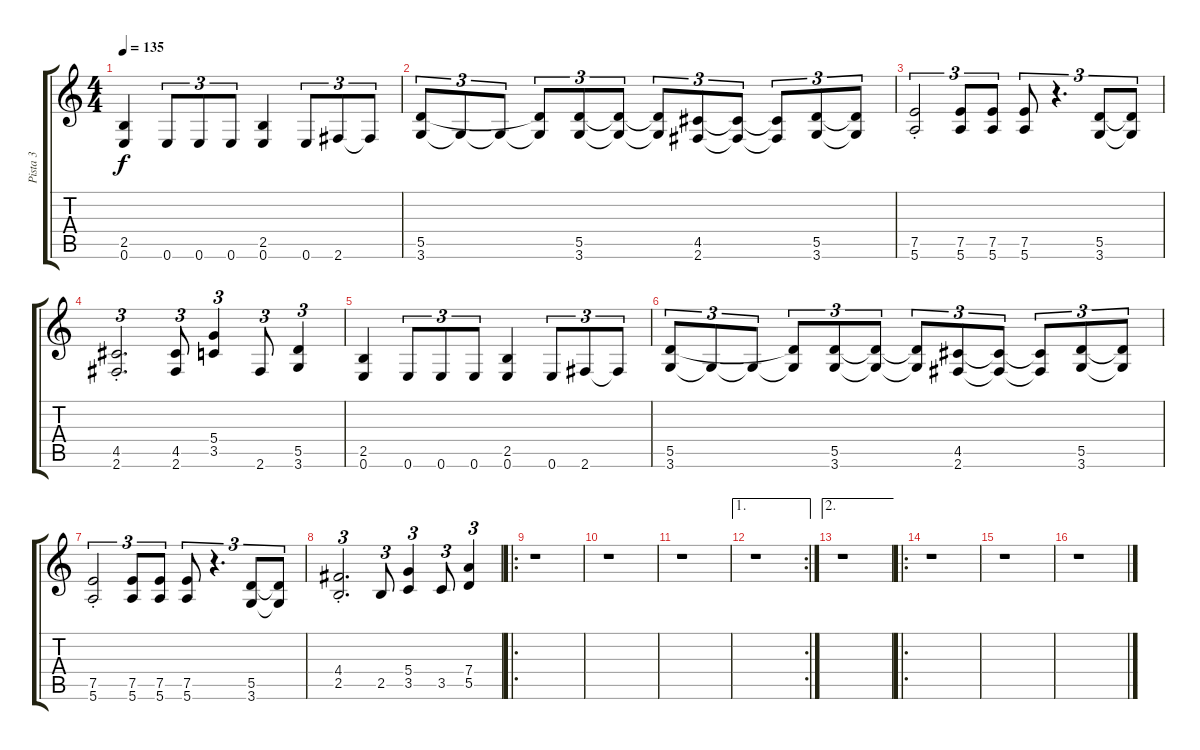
\track ("Pista 3" "Pista 3") {instrument distortionguitar}
\staff {score tabs}
\tuning (E4 B3 G3 D3 A2 E2) {hide}
\ts (4 4)
\tempo 135
\clef g2
\ks c
(2.5 0.6).4{dy f} 0.6.8{tu (3 2)} 0.6.8{tu (3 2)} 0.6.8{tu (3 2)} (2.5 0.6).4 0.6.8{tu (3 2)} 2.6.8{tu (3 2)} 2.6{t}.8{tu (3 2)} |
(5.5 3.6).8{tu (3 2)} 3.6{t}.8{tu (3 2)} 3.6{t}.8{tu (3 2)} (5.5{t} 3.6{t}).8{tu (3 2)} (5.5 3.6).8{tu (3 2)} (5.5{t} 3.6{t}).8{tu (3 2)} (5.5{t} 3.6{t}).8{tu (3 2)} (4.5 2.6).8{tu (3 2)} (4.5{t} 2.6{t}).8{tu (3 2)} (4.5{t} 2.6{t}).8{tu (3 2)} (5.5 3.6).8{tu (3 2)} (5.5{t} 3.6{t}).8{tu (3 2)} |
(7.5{st} 5.6).2{tu (3 2)} (7.5 5.6).8{tu (3 2)} (7.5 5.6).8{tu (3 2)} (7.5 5.6).8{tu (3 2)} r.4{d tu (3 2)} (5.5 3.6).8{tu (3 2)} (5.5{t} 3.6{t}).8{tu (3 2)} |
(4.5{st} 2.6).2{d tu (3 2)} (4.5 2.6).8{tu (3 2)} (5.4 3.5).4{tu (3 2)} 2.6.8{tu (3 2)} (5.5 3.6).4{tu (3 2)} |
(2.5 0.6).4 0.6.8{tu (3 2)} 0.6.8{tu (3 2)} 0.6.8{tu (3 2)} (2.5 0.6).4 0.6.8{tu (3 2)} 2.6.8{tu (3 2)} 2.6{t}.8{tu (3 2)} |
(5.5 3.6).8{tu (3 2)} 3.6{t}.8{tu (3 2)} 3.6{t}.8{tu (3 2)} (5.5{t} 3.6{t}).8{tu (3 2)} (5.5 3.6).8{tu (3 2)} (5.5{t} 3.6{t}).8{tu (3 2)} (5.5{t} 3.6{t}).8{tu (3 2)} (4.5 2.6).8{tu (3 2)} (4.5{t} 2.6{t}).8{tu (3 2)} (4.5{t} 2.6{t}).8{tu (3 2)} (5.5 3.6).8{tu (3 2)} (5.5{t} 3.6{t}).8{tu (3 2)} |
(7.5{st} 5.6).2{tu (3 2)} (7.5 5.6).8{tu (3 2)} (7.5 5.6).8{tu (3 2)} (7.5 5.6).8{tu (3 2)} r.4{d tu (3 2)} (5.5 3.6).8{tu (3 2)} (5.5{t} 3.6{t}).8{tu (3 2)} |
(4.4 2.5{st}).2{d tu (3 2)} 2.5.8{tu (3 2)} (5.4 3.5).4{tu (3 2)} 3.5.8{tu (3 2)} (7.4 5.5).4{tu (3 2)} |
\ro
r.1 |
r.1 |
r.1 |
\ae 1
\rc 2
r.1 |
\ae 2
r.1 |
\ro
r.1 |
r.1 |
r.1
